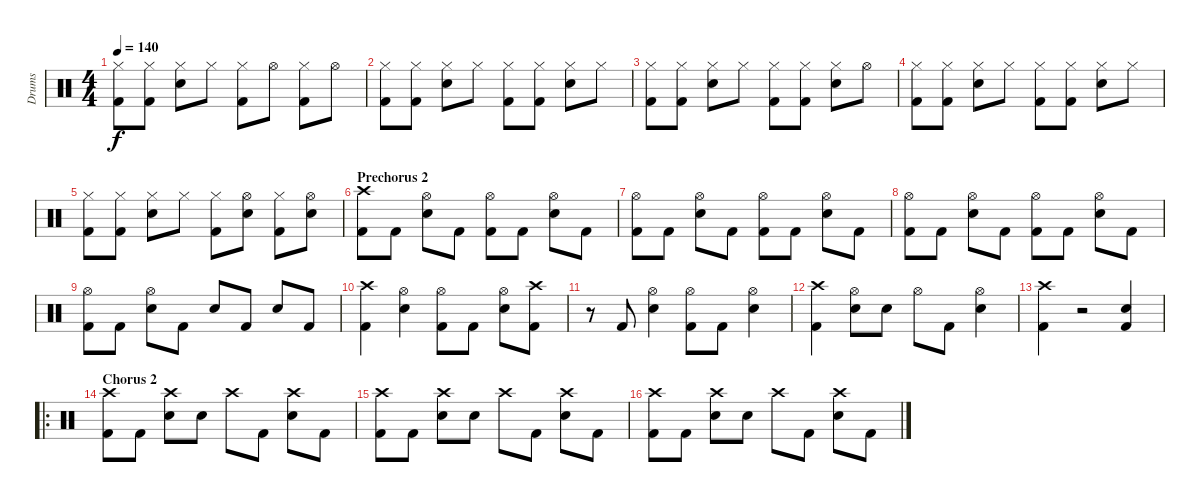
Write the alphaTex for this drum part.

\track ("Drums" "Drums") {instrument percussion}
\staff {score}
\articulation defaults
\ts (4 4)
\tempo 140
\clef neutral
\ks c
("Hi-Hat (closed)" "Kick (hit) 2").8{dy f} ("Hi-Hat (closed)" "Kick (hit) 2").8 ("Hi-Hat (closed)" "Snare (hit) 2").8 "Hi-Hat (closed)".8 ("Hi-Hat (closed)" "Kick (hit) 2").8 "Hi-Hat (open)".8 ("Hi-Hat (closed)" "Kick (hit) 2").8 "Hi-Hat (open)".8 |
("Hi-Hat (closed)" "Kick (hit) 2").8 ("Hi-Hat (closed)" "Kick (hit) 2").8 ("Hi-Hat (closed)" "Snare (hit) 2").8 "Hi-Hat (closed)".8 ("Hi-Hat (closed)" "Kick (hit) 2").8 ("Hi-Hat (closed)" "Kick (hit) 2").8 ("Hi-Hat (closed)" "Snare (hit) 2").8 "Hi-Hat (closed)".8 |
("Hi-Hat (closed)" "Kick (hit) 2").8 ("Hi-Hat (closed)" "Kick (hit) 2").8 ("Hi-Hat (closed)" "Snare (hit) 2").8 "Hi-Hat (closed)".8 ("Hi-Hat (closed)" "Kick (hit) 2").8 ("Hi-Hat (closed)" "Kick (hit) 2").8 ("Hi-Hat (closed)" "Snare (hit) 2").8 "Hi-Hat (open)".8 |
("Hi-Hat (closed)" "Kick (hit) 2").8 ("Hi-Hat (closed)" "Kick (hit) 2").8 ("Hi-Hat (closed)" "Snare (hit) 2").8 "Hi-Hat (closed)".8 ("Hi-Hat (closed)" "Kick (hit) 2").8 ("Hi-Hat (closed)" "Kick (hit) 2").8 ("Hi-Hat (closed)" "Snare (hit) 2").8 "Hi-Hat (closed)".8 |
("Hi-Hat (closed)" "Kick (hit) 2").8 ("Hi-Hat (closed)" "Kick (hit) 2").8 ("Hi-Hat (closed)" "Snare (hit) 2").8 "Hi-Hat (closed)".8 ("Hi-Hat (closed)" "Kick (hit) 2").8 ("Hi-Hat (open)" "Snare (hit) 2").8 ("Hi-Hat (closed)" "Kick (hit) 2").8 ("Hi-Hat (open)" "Snare (hit) 2").8 |
\section ("" "Prechorus 2")
("Crash high (hit)" "Kick (hit) 2").8 "Kick (hit) 2".8 ("Hi-Hat (open)" "Snare (hit) 2").8 "Kick (hit) 2".8 ("Hi-Hat (open)" "Kick (hit) 2").8 "Kick (hit) 2".8 ("Hi-Hat (open)" "Snare (hit) 2").8 "Kick (hit) 2".8 |
("Hi-Hat (open)" "Kick (hit) 2").8 "Kick (hit) 2".8 ("Hi-Hat (open)" "Snare (hit) 2").8 "Kick (hit) 2".8 ("Hi-Hat (open)" "Kick (hit) 2").8 "Kick (hit) 2".8 ("Hi-Hat (open)" "Snare (hit) 2").8 "Kick (hit) 2".8 |
("Hi-Hat (open)" "Kick (hit) 2").8 "Kick (hit) 2".8 ("Hi-Hat (open)" "Snare (hit) 2").8 "Kick (hit) 2".8 ("Hi-Hat (open)" "Kick (hit) 2").8 "Kick (hit) 2".8 ("Hi-Hat (open)" "Snare (hit) 2").8 "Kick (hit) 2".8 |
("Hi-Hat (open)" "Kick (hit) 2").8 "Kick (hit) 2".8 ("Hi-Hat (open)" "Snare (hit) 2").8 "Kick (hit) 2".8 "Snare (hit) 2".8 "Kick (hit) 2".8 "Snare (hit) 2".8 "Kick (hit) 2".8 |
("Crash high (hit)" "Kick (hit) 2").4 ("Hi-Hat (open)" "Snare (hit) 2").4 ("Hi-Hat (open)" "Kick (hit) 2").8 "Kick (hit) 2".8 ("Hi-Hat (open)" "Snare (hit) 2").8 ("Crash high (hit)" "Kick (hit) 2").8 |
r.8 "Kick (hit) 2".8 ("Hi-Hat (open)" "Snare (hit) 2").4 ("Hi-Hat (open)" "Kick (hit) 2").8 "Kick (hit) 2".8 ("Hi-Hat (open)" "Snare (hit) 2").4 |
("Crash high (hit)" "Kick (hit) 2").4 ("Hi-Hat (open)" "Snare (hit) 2").8 "Snare (hit) 2".8 "Hi-Hat (open)".8 "Kick (hit) 2".8 ("Hi-Hat (open)" "Snare (hit) 2").4 |
("Crash high (hit)" "Kick (hit) 2").4 r.2 ("Snare (hit) 2" "Kick (hit) 2").4 |
\ro
\section ("" "Chorus 2")
("Crash high (hit)" "Kick (hit) 2").8 "Kick (hit) 2".8 ("Crash high (hit)" "Snare (hit) 2").8 "Snare (hit) 2".8 "Crash high (hit)".8 "Kick (hit) 2".8 ("Crash high (hit)" "Snare (hit) 2").8 "Kick (hit) 2".8 |
("Crash high (hit)" "Kick (hit) 2").8 "Kick (hit) 2".8 ("Crash high (hit)" "Snare (hit) 2").8 "Snare (hit) 2".8 "Crash high (hit)".8 "Kick (hit) 2".8 ("Crash high (hit)" "Snare (hit) 2").8 "Kick (hit) 2".8 |
("Crash high (hit)" "Kick (hit) 2").8 "Kick (hit) 2".8 ("Crash high (hit)" "Snare (hit) 2").8 "Snare (hit) 2".8 "Crash high (hit)".8 "Kick (hit) 2".8 ("Crash high (hit)" "Snare (hit) 2").8 "Kick (hit) 2".8
